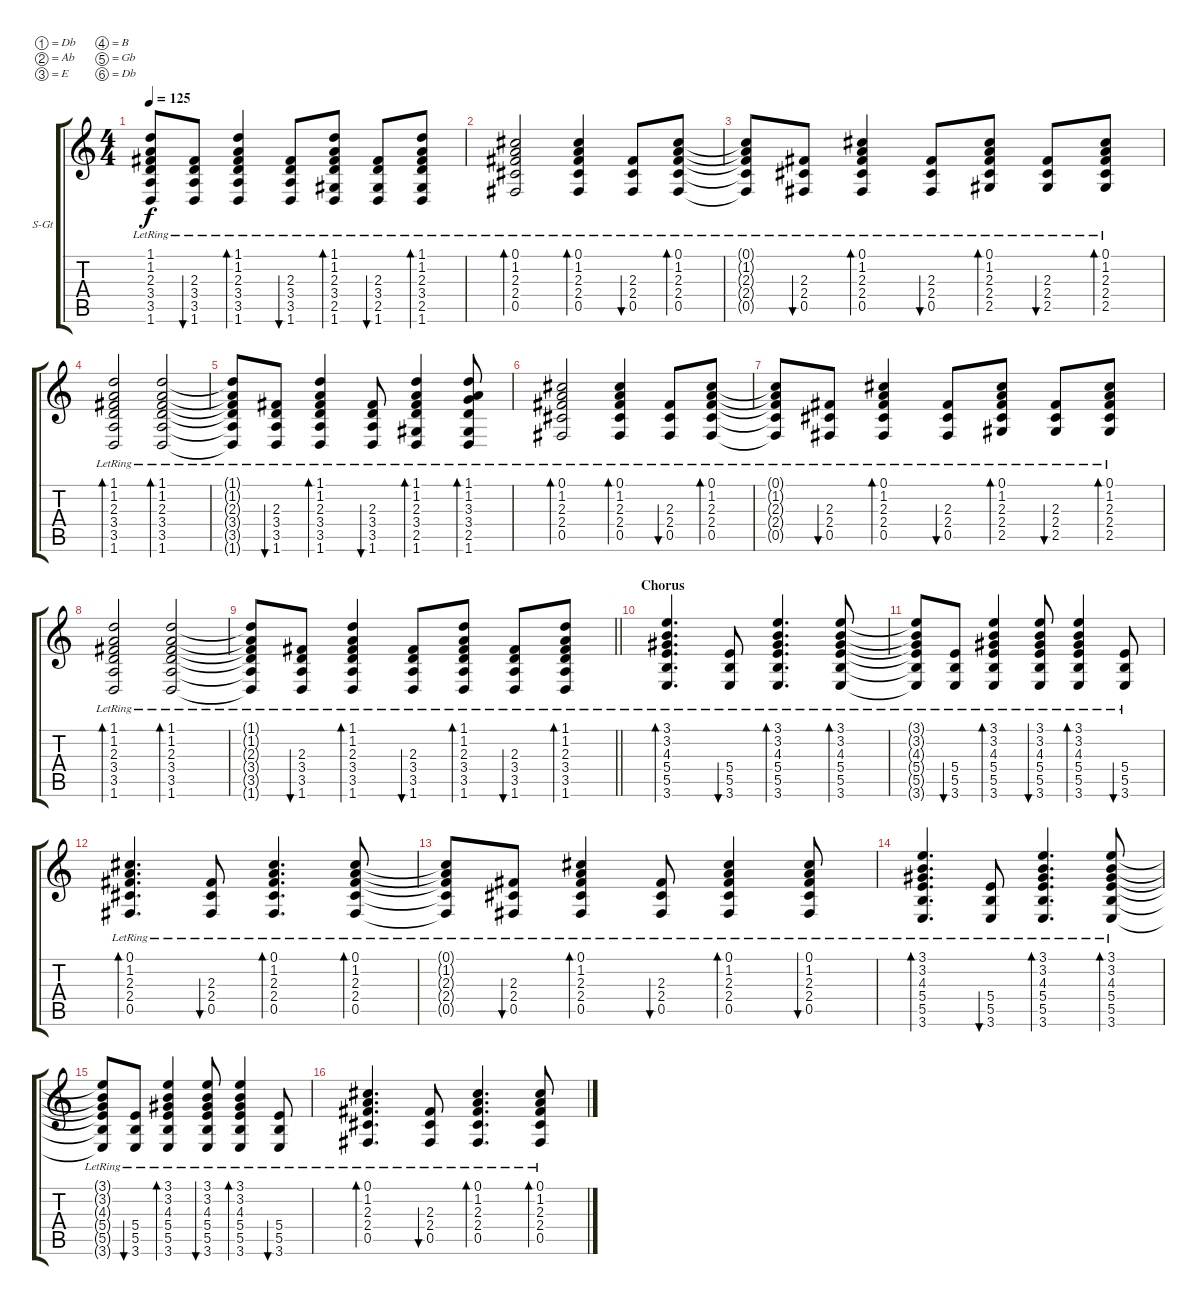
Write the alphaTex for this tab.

\bracketExtendMode groupsimilarinstruments
\firstSystemTrackNameOrientation horizontal
\otherSystemsTrackNameOrientation horizontal
\track ("Acoustic 01" "S-Gt") {instrument acousticguitarsteel}
\staff {score tabs}
\tuning (Db4 Ab3 E3 B2 Gb2 Db2)
\ts (4 4)
\tempo 125
\clef g2
\ks c
(1.1{lr t} 1.2{lr t} 2.3{lr t} 3.4{lr t} 3.5{lr t} 1.6{lr t}).8{dy f} (2.3{lr} 3.4{lr} 3.5{lr} 1.6{lr}).8{bu 30} (1.1{lr} 1.2{lr} 2.3{lr} 3.4{lr} 3.5{lr} 1.6{lr}).4{bd 30} (2.3{lr} 3.4{lr} 3.5{lr} 1.6{lr}).8{bu 30} (1.1{lr} 1.2{lr} 2.3{lr} 3.4{lr} 2.5{lr} 1.6{lr}).8{bd 30} (2.3{lr} 3.4{lr} 2.5{lr} 1.6{lr}).8{bu 30} (1.1{lr} 1.2{lr} 2.3{lr} 3.4{lr} 2.5{lr} 1.6{lr}).8{bd 30} |
(0.1{lr} 1.2{lr} 2.3{lr} 2.4{lr} 0.5{lr}).2{bd 30} (0.1{lr} 1.2{lr} 2.3{lr} 2.4{lr} 0.5{lr}).4{bd 30} (2.3{lr} 2.4{lr} 0.5{lr}).8{bu 30} (0.1{lr} 1.2{lr} 2.3{lr} 2.4{lr} 0.5{lr}).8{bd 30} |
(0.1{lr t} 1.2{lr t} 2.3{lr t} 2.4{lr t} 0.5{lr t}).8 (2.3{lr} 2.4{lr} 0.5{lr}).8{bu 30} (0.1{lr} 1.2{lr} 2.3{lr} 2.4{lr} 0.5{lr}).4{bd 30} (2.3{lr} 2.4{lr} 0.5{lr}).8{bu 30} (0.1{lr} 1.2{lr} 2.3{lr} 2.4{lr} 2.5{lr}).8{bd 30} (2.3{lr} 2.4{lr} 2.5{lr}).8{bu 30} (0.1{lr} 1.2{lr} 2.3{lr} 2.4{lr} 2.5{lr}).8{bd 30} |
(1.1{lr} 1.2{lr} 2.3{lr} 3.4{lr} 3.5{lr} 1.6{lr}).2{bd 30} (1.1{lr} 1.2{lr} 2.3{lr} 3.4{lr} 3.5{lr} 1.6{lr}).2{bd 30} |
(1.1{lr t} 1.2{lr t} 2.3{lr t} 3.4{lr t} 3.5{lr t} 1.6{lr t}).8 (2.3{lr} 3.4{lr} 3.5{lr} 1.6{lr}).8{bu 30} (1.1{lr} 1.2{lr} 2.3{lr} 3.4{lr} 3.5{lr} 1.6{lr}).4{bd 30} (2.3{lr} 3.4{lr} 3.5{lr} 1.6{lr}).8{bu 30} (1.1{lr} 1.2{lr} 2.3{lr} 3.4{lr} 2.5{lr} 1.6{lr}).4{bd 30} (1.1{lr} 1.2{lr} 3.3{lr} 3.4{lr} 2.5{lr} 1.6{lr}).8{bd 30} |
(0.1{lr} 1.2{lr} 2.3{lr} 2.4{lr} 0.5{lr}).2{bd 30} (0.1{lr} 1.2{lr} 2.3{lr} 2.4{lr} 0.5{lr}).4{bd 30} (2.3{lr} 2.4{lr} 0.5{lr}).8{bu 30} (0.1{lr} 1.2{lr} 2.3{lr} 2.4{lr} 0.5{lr}).8{bd 30} |
(0.1{lr t} 1.2{lr t} 2.3{lr t} 2.4{lr t} 0.5{lr t}).8 (2.3{lr} 2.4{lr} 0.5{lr}).8{bu 30} (0.1{lr} 1.2{lr} 2.3{lr} 2.4{lr} 0.5{lr}).4{bd 30} (2.3{lr} 2.4{lr} 0.5{lr}).8{bu 30} (0.1{lr} 1.2{lr} 2.3{lr} 2.4{lr} 2.5{lr}).8{bd 30} (2.3{lr} 2.4{lr} 2.5{lr}).8{bu 30} (0.1{lr} 1.2{lr} 2.3{lr} 2.4{lr} 2.5{lr}).8{bd 30} |
(1.1{lr} 1.2{lr} 2.3{lr} 3.4{lr} 3.5{lr} 1.6{lr}).2{bd 30} (1.1{lr} 1.2{lr} 2.3{lr} 3.4{lr} 3.5{lr} 1.6{lr}).2{bd 30} |
\barLineRight lightlight
(1.1{lr t} 1.2{lr t} 2.3{lr t} 3.4{lr t} 3.5{lr t} 1.6{lr t}).8 (2.3{lr} 3.4{lr} 3.5{lr} 1.6{lr}).8{bu 30} (1.1{lr} 1.2{lr} 2.3{lr} 3.4{lr} 3.5{lr} 1.6{lr}).4{bd 30} (2.3{lr} 3.4{lr} 3.5{lr} 1.6{lr}).8{bu 30} (1.1{lr} 1.2{lr} 2.3{lr} 3.4{lr} 3.5{lr} 1.6{lr}).8{bd 30} (2.3{lr} 3.4{lr} 3.5{lr} 1.6{lr}).8{bu 30} (1.1{lr} 1.2{lr} 2.3{lr} 3.4{lr} 3.5{lr} 1.6{lr}).8{bd 30} |
\section ("" "Chorus")
(3.1{lr} 3.2{lr} 4.3{lr} 5.4{lr} 5.5{lr} 3.6{lr}).4{d bd 30} (5.4{lr} 5.5{lr} 3.6{lr}).8{bu 30} (3.1{lr} 3.2{lr} 4.3{lr} 5.4{lr} 5.5{lr} 3.6{lr}).4{d bd 30} (3.1{lr} 3.2{lr} 4.3{lr} 5.4{lr} 5.5{lr} 3.6{lr}).8{bd 30} |
(3.1{lr t} 3.2{lr t} 4.3{lr t} 5.4{lr t} 5.5{lr t} 3.6{lr t}).8 (5.4{lr} 5.5{lr} 3.6{lr}).8{bu 30} (3.1{lr} 3.2{lr} 4.3{lr} 5.4{lr} 5.5{lr} 3.6{lr}).4{bd 30} (3.1{lr} 3.2{lr} 4.3{lr} 5.4{lr} 5.5{lr} 3.6{lr}).8{bu 30} (3.1{lr} 3.2{lr} 4.3{lr} 5.4{lr} 5.5{lr} 3.6{lr}).4{bd 30} (5.4{lr} 5.5{lr} 3.6{lr}).8{bu 30} |
(0.1{lr} 1.2{lr} 2.3{lr} 2.4{lr} 0.5{lr}).4{d bd 30} (2.3{lr} 2.4{lr} 0.5{lr}).8{bu 30} (0.1{lr} 1.2{lr} 2.3{lr} 2.4{lr} 0.5{lr}).4{d bd 30} (0.1{lr} 1.2{lr} 2.3{lr} 2.4{lr} 0.5{lr}).8{bd 30} |
(0.1{lr t} 1.2{lr t} 2.3{lr t} 2.4{lr t} 0.5{lr t}).8 (2.3{lr} 2.4{lr} 0.5{lr}).8{bu 30} (0.1{lr} 1.2{lr} 2.3{lr} 2.4{lr} 0.5{lr}).4{bd 30} (2.3{lr} 2.4{lr} 0.5{lr}).8{bu 30} (0.1{lr} 1.2{lr} 2.3{lr} 2.4{lr} 0.5{lr}).4{bd 30} (0.1{lr} 1.2{lr} 2.3{lr} 2.4{lr} 0.5{lr}).8{bu 30} |
(3.1{lr} 3.2{lr} 4.3{lr} 5.4{lr} 5.5{lr} 3.6{lr}).4{d bd 30} (5.4{lr} 5.5{lr} 3.6{lr}).8{bu 30} (3.1{lr} 3.2{lr} 4.3{lr} 5.4{lr} 5.5{lr} 3.6{lr}).4{d bd 30} (3.1{lr} 3.2{lr} 4.3{lr} 5.4{lr} 5.5{lr} 3.6{lr}).8{bd 30} |
(3.1{lr t} 3.2{lr t} 4.3{lr t} 5.4{lr t} 5.5{lr t} 3.6{lr t}).8 (5.4{lr} 5.5{lr} 3.6{lr}).8{bu 30} (3.1{lr} 3.2{lr} 4.3{lr} 5.4{lr} 5.5{lr} 3.6{lr}).4{bd 30} (3.1{lr} 3.2{lr} 4.3{lr} 5.4{lr} 5.5{lr} 3.6{lr}).8{bu 30} (3.1{lr} 3.2{lr} 4.3{lr} 5.4{lr} 5.5{lr} 3.6{lr}).4{bd 30} (5.4{lr} 5.5{lr} 3.6{lr}).8{bu 30} |
(0.1{lr} 1.2{lr} 2.3{lr} 2.4{lr} 0.5{lr}).4{d bd 30} (2.3{lr} 2.4{lr} 0.5{lr}).8{bu 30} (0.1{lr} 1.2{lr} 2.3{lr} 2.4{lr} 0.5{lr}).4{d bd 30} (0.1{lr} 1.2{lr} 2.3{lr} 2.4{lr} 0.5{lr}).8{bd 30}
